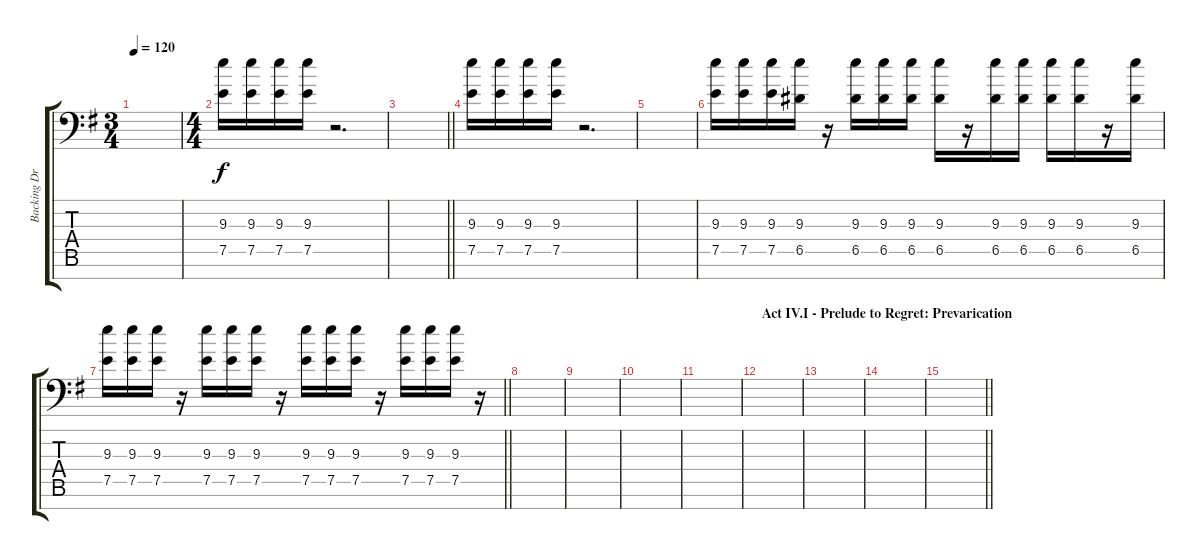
\track ("Backing Dropped A" "Backing Dr") {instrument distortionguitar}
\staff {score tabs}
\tuning (E4 B3 G3 D3 A2 E2 A1) {hide}
\ts (3 4)
\tempo 120
\clef f4
\ks eminor
|
\ts (4 4)
(9.3 7.5).16 (9.3 7.5).16 (9.3 7.5).16 (9.3 7.5).16 r.2{d} |
\barLineRight lightlight
|
(9.3 7.5).16 (9.3 7.5).16 (9.3 7.5).16 (9.3 7.5).16 r.2{d} |
|
(9.3 7.5).16 (9.3 7.5).16 (9.3 7.5).16 (9.3 6.5).16 r.16 (9.3 6.5).16 (9.3 6.5).16 (9.3 6.5).16 (9.3 6.5).16 r.16 (9.3 6.5).16 (9.3 6.5).16 (9.3 6.5).16 (9.3 6.5).16 r.16 (9.3 6.5).16 |
\barLineRight lightlight
(9.3 7.5).16 (9.3 7.5).16 (9.3 7.5).16 r.16 (9.3 7.5).16 (9.3 7.5).16 (9.3 7.5).16 r.16 (9.3 7.5).16 (9.3 7.5).16 (9.3 7.5).16 r.16 (9.3 7.5).16 (9.3 7.5).16 (9.3 7.5).16 r.16 |
\section ("" "")
|
|
|
|
\section ("" "Act IV.I - Prelude to Regret: Prevarication")
|
|
|
\barLineRight lightlight
